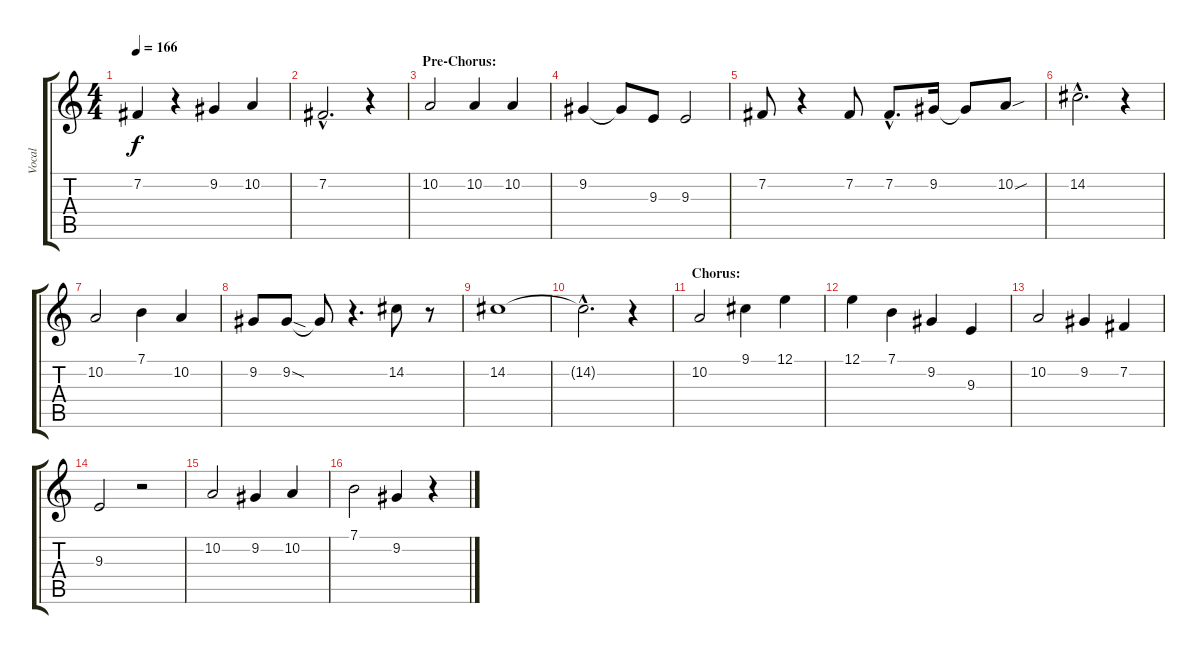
\track ("Vocal" "Vocal") {instrument oboe}
\staff {score tabs}
\tuning (E4 B3 G3 D3 A2 E2) {hide}
\ts (4 4)
\tempo 166
\clef g2
\ks c
7.2.4{dy f} r.4 9.2.4 10.2.4 |
7.2{hac}.2{d} r.4 |
\section ("" "Pre-Chorus:")
10.2.2 10.2.4 10.2.4 |
9.2.4 9.2{t}.8 9.3.8 9.3.2 |
7.2.8 r.4 7.2.8 7.2{hac}.8{d} 9.2.16 9.2{t}.8 10.2{sou}.8 |
14.2{hac}.2{d} r.4 |
10.2.2 7.1.4 10.2.4 |
9.2.8 9.2{sod}.8 9.2{t}.8 r.4{d} 14.2.8 r.8 |
14.2.1 |
14.2{hac t}.2{d} r.4 |
\section ("" "Chorus:")
10.2.2 9.1.4 12.1.4 |
12.1.4 7.1.4 9.2.4 9.3.4 |
10.2.2 9.2.4 7.2.4 |
9.3.2 r.2 |
10.2.2 9.2.4 10.2.4 |
7.1.2 9.2.4 r.4
